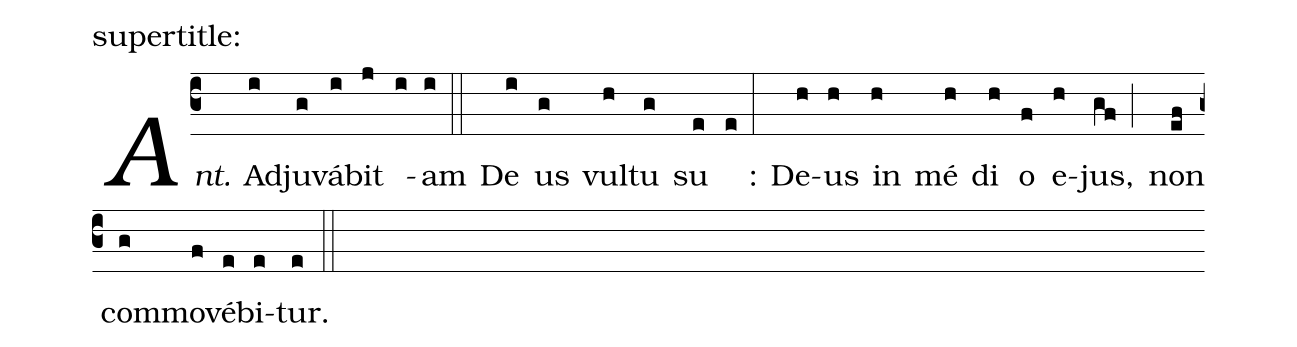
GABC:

%%
(c3) <i>Ant.</i> Ad(i)ju(g)vá(i)bit(j) е(i)am(i::) De(i) us(g) vul(h)tu(g) su(e) о(e:) : De(h)us(h) in(h) mé(h)
di(h) o(f) e(h)jus,(gf;) non(ef) com(g)mo(f)vé(e)bi(e)tur.(e::)
